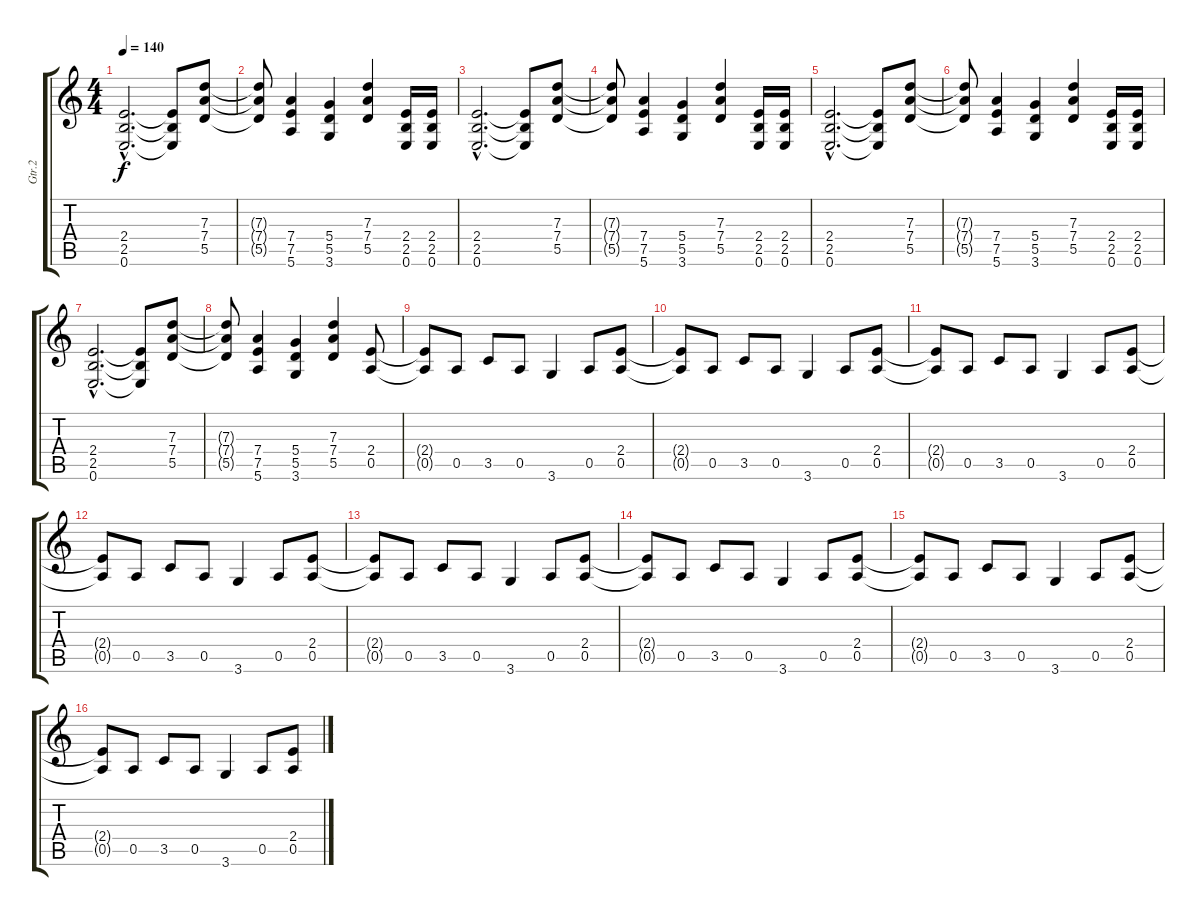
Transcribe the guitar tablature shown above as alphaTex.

\track ("Gtr.2" "Gtr.2") {instrument overdrivenguitar}
\staff {score tabs}
\tuning (E4 B3 G3 D3 A2 E2) {hide}
\ts (4 4)
\tempo 140
\clef g2
\ks c
(2.4{hac} 2.5{hac} 0.6{hac}).2{d dy f} (2.4{t} 2.5{t} 0.6{t}).8 (7.3 7.4 5.5).8 |
(7.3{t} 7.4{t} 5.5{t}).8 (7.4 7.5 5.6).4 (5.4 5.5 3.6).4 (7.3 7.4 5.5).4 (2.4 2.5 0.6).16 (2.4 2.5 0.6).16 |
(2.4{hac} 2.5{hac} 0.6{hac}).2{d} (2.4{t} 2.5{t} 0.6{t}).8 (7.3 7.4 5.5).8 |
(7.3{t} 7.4{t} 5.5{t}).8 (7.4 7.5 5.6).4 (5.4 5.5 3.6).4 (7.3 7.4 5.5).4 (2.4 2.5 0.6).16 (2.4 2.5 0.6).16 |
(2.4{hac} 2.5{hac} 0.6{hac}).2{d} (2.4{t} 2.5{t} 0.6{t}).8 (7.3 7.4 5.5).8 |
(7.3{t} 7.4{t} 5.5{t}).8 (7.4 7.5 5.6).4 (5.4 5.5 3.6).4 (7.3 7.4 5.5).4 (2.4 2.5 0.6).16 (2.4 2.5 0.6).16 |
(2.4{hac} 2.5{hac} 0.6{hac}).2{d} (2.4{t} 2.5{t} 0.6{t}).8 (7.3 7.4 5.5).8 |
(7.3{t} 7.4{t} 5.5{t}).8 (7.4 7.5 5.6).4 (5.4 5.5 3.6).4 (7.3 7.4 5.5).4 (2.4 0.5).8 |
(2.4{t} 0.5{t}).8 0.5.8 3.5.8 0.5.8 3.6.4 0.5.8 (2.4 0.5).8 |
(2.4{t} 0.5{t}).8 0.5.8 3.5.8 0.5.8 3.6.4 0.5.8 (2.4 0.5).8 |
(2.4{t} 0.5{t}).8 0.5.8 3.5.8 0.5.8 3.6.4 0.5.8 (2.4 0.5).8 |
(2.4{t} 0.5{t}).8 0.5.8 3.5.8 0.5.8 3.6.4 0.5.8 (2.4 0.5).8 |
(2.4{t} 0.5{t}).8 0.5.8 3.5.8 0.5.8 3.6.4 0.5.8 (2.4 0.5).8 |
(2.4{t} 0.5{t}).8 0.5.8 3.5.8 0.5.8 3.6.4 0.5.8 (2.4 0.5).8 |
(2.4{t} 0.5{t}).8 0.5.8 3.5.8 0.5.8 3.6.4 0.5.8 (2.4 0.5).8 |
(2.4{t} 0.5{t}).8 0.5.8 3.5.8 0.5.8 3.6.4 0.5.8 (2.4 0.5).8
